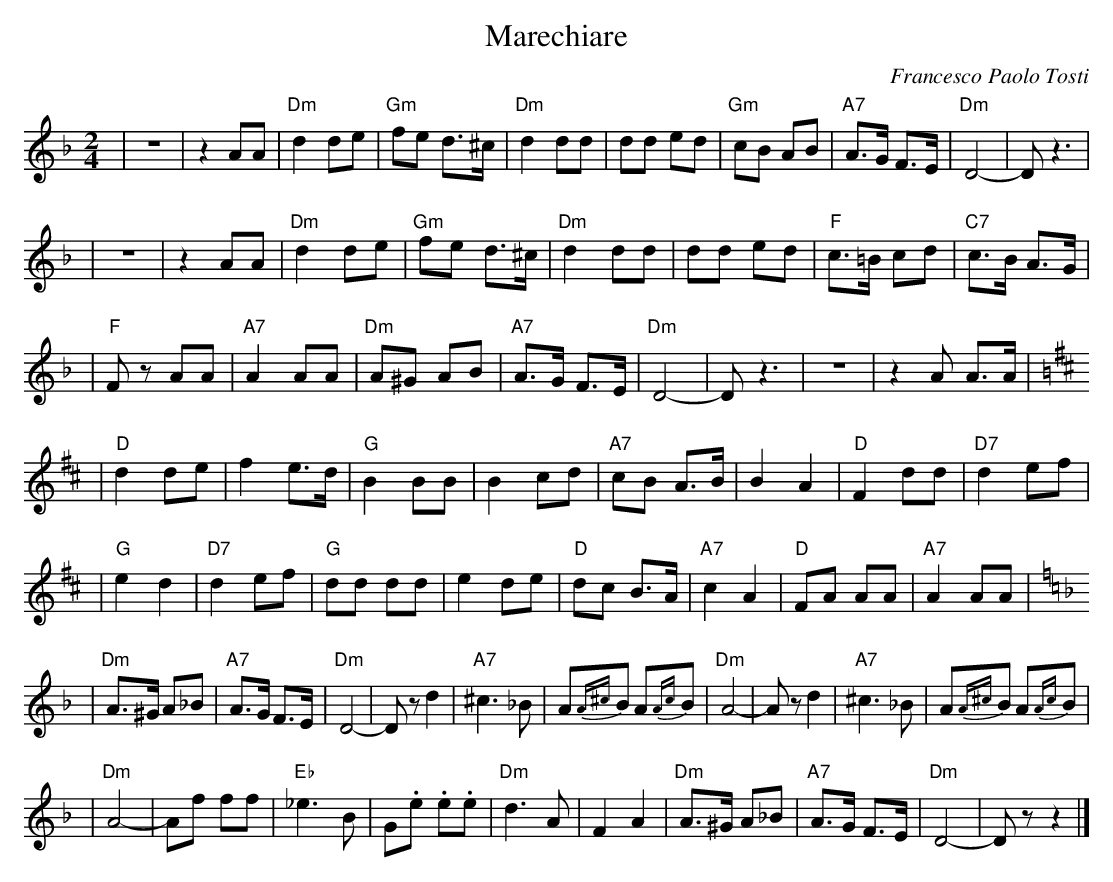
X:1
T: Marechiare
C: Francesco Paolo Tosti
M: 2/4
L: 1/8
K: Dm
| z4 | z2 AA \
| "Dm"d2 de | "Gm"fe d>^c \
| "Dm"d2 dd | dd ed \
| "Gm"cB AB | "A7"A>G F>E \
| "Dm"D4- | Dz3 |
| z4 | z2 AA \
| "Dm"d2 de | "Gm"fe d>^c \
| "Dm"d2 dd | dd ed \
| "F"c>=B cd | "C7"c>B A>G |
| "F"Fz AA | "A7"A2 AA \
| "Dm"A^G AB | "A7"A>G F>E \
| "Dm"D4- | Dz3 \
| z4 | z2A A>A | [K:D]
| "D"d2 de | f2 e>d \
| "G"B2 BB | B2 cd \
| "A7"cB A>B | B2 A2 \
| "D"F2 dd | "D7"d2 ef |
| "G"e2 d2 | "D7"d2 ef \
| "G"dd dd | e2 de \
| "D"dc B>A | "A7"c2 A2 \
| "D"FA AA | "A7" A2 AA | [K:Dm]
| "Dm"A>^G A_B | "A7"A>G F>E \
| "Dm"D4- | Dz d2 \
| "A7"^c3 _B | A{A^c}B A{Ac}B \
| "Dm"A4- | Az d2 \
| "A7"^c3 _B | A{A^c}B A{Ac}B |
| "Dm"A4- | Af ff \
| "Eb"_e3 B | G.e .e.e \
| "Dm"d3 A | F2 A2 \
| "Dm"A>^G A_B | "A7"A>G F>E \
| "Dm"D4- | Dz z2 |]
